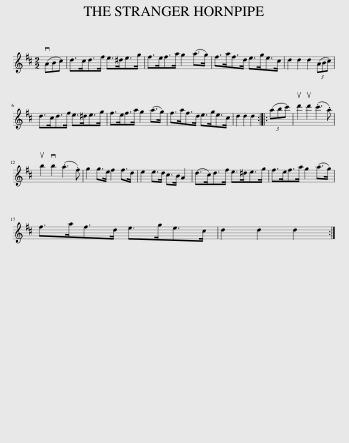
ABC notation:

X:1
L:1/8
M:2/2
I:linebreak $
K:D
V:1 treble
V:1
 (vABc) | d>cd>f e>^de>g | f>ef>a g2 (a>g) | f>af>d e>ge>c | d2 d2 d2 (3(ABc) |$ %5
 d>cd>f e>^de>g | f>ef>a g2 (a>g) | f>af>d e>ge>c | d2 d2 d2 :: (3(abc') | %10
 ud'2 ud'2 (.c'3 .a) |$ ub2 vb2 (.a3 .f) | g2 g>e f2 f>d | e2 e>d c>B A2 | (d>c)d>f e>^de>g | %15
 f>ef>a g2 (a>g) |$ f>af>d e>ge>c | d2 d2 d2 :| %18
